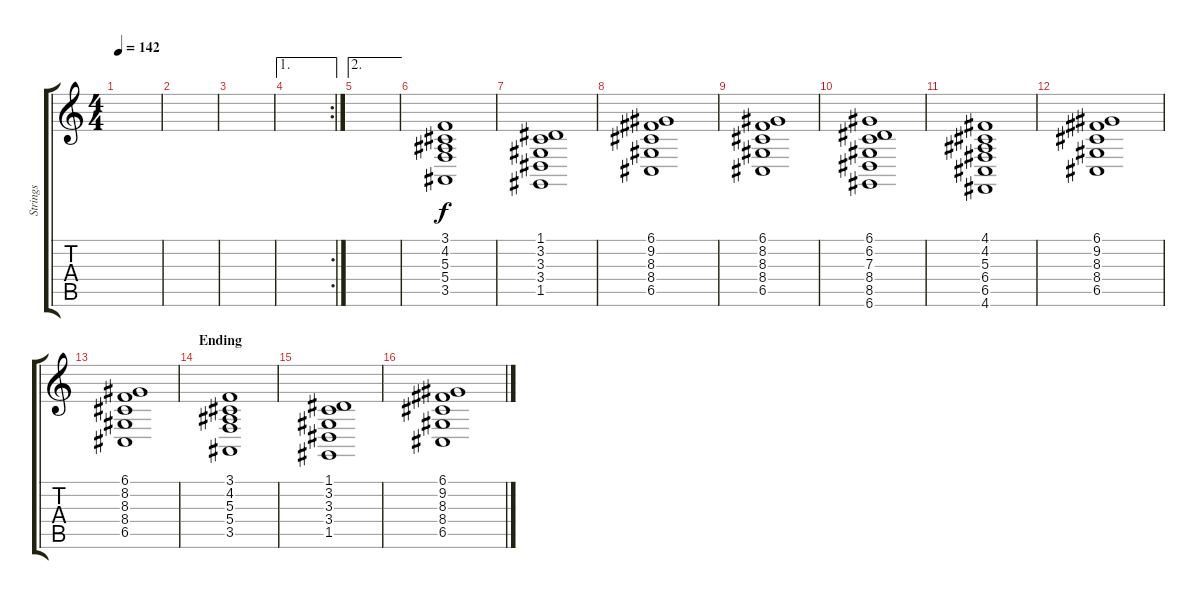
\track ("Strings" "Strings") {instrument synthstrings1}
\staff {score tabs}
\tuning (D4 A3 F3 C3 G2 D2) {hide}
\ts (4 4)
\tempo 142
\clef g2
\ks c
|
|
|
\ae 1
\rc 2
|
\ae 2
|
(3.1 4.2 5.3 5.4 3.5).1 |
(1.1 3.2 3.3 3.4 1.5).1 |
(6.1 9.2 8.3 8.4 6.5).1 |
(6.1 8.2 8.3 8.4 6.5).1 |
(6.1 6.2 7.3 8.4 8.5 6.6).1 |
(4.1 4.2 5.3 6.4 6.5 4.6).1 |
(6.1 9.2 8.3 8.4 6.5).1 |
(6.1 8.2 8.3 8.4 6.5).1 |
\section ("" "Ending")
(3.1 4.2 5.3 5.4 3.5).1 |
(1.1 3.2 3.3 3.4 1.5).1 |
(6.1 9.2 8.3 8.4 6.5).1
